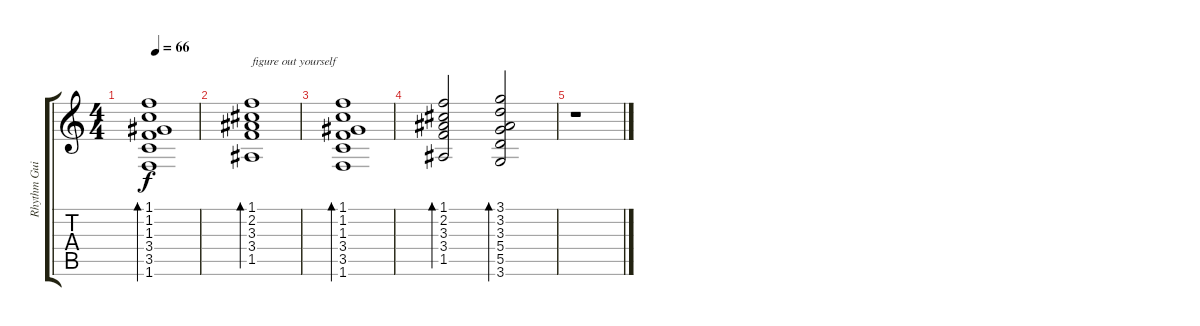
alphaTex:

\track ("Rhythm Guitar" "Rhythm Gui") {instrument electricguitarclean}
\staff {score tabs}
\tuning (E4 B3 G3 D3 A2 E2) {hide}
\ts (4 4)
\tempo 66
\clef g2
\ks c
(1.1 1.2 1.3 3.4 3.5 1.6).1{bd 120 dy f} |
(1.1 2.2 3.3 3.4 1.5).1{bd 120 txt "figure out yourself"} |
(1.1 1.2 1.3 3.4 3.5 1.6).1{bd 120} |
(1.1 2.2 3.3 3.4 1.5).2{bd 120} (3.1 3.2 3.3 5.4 5.5 3.6).2{bd 120} |
r.1
